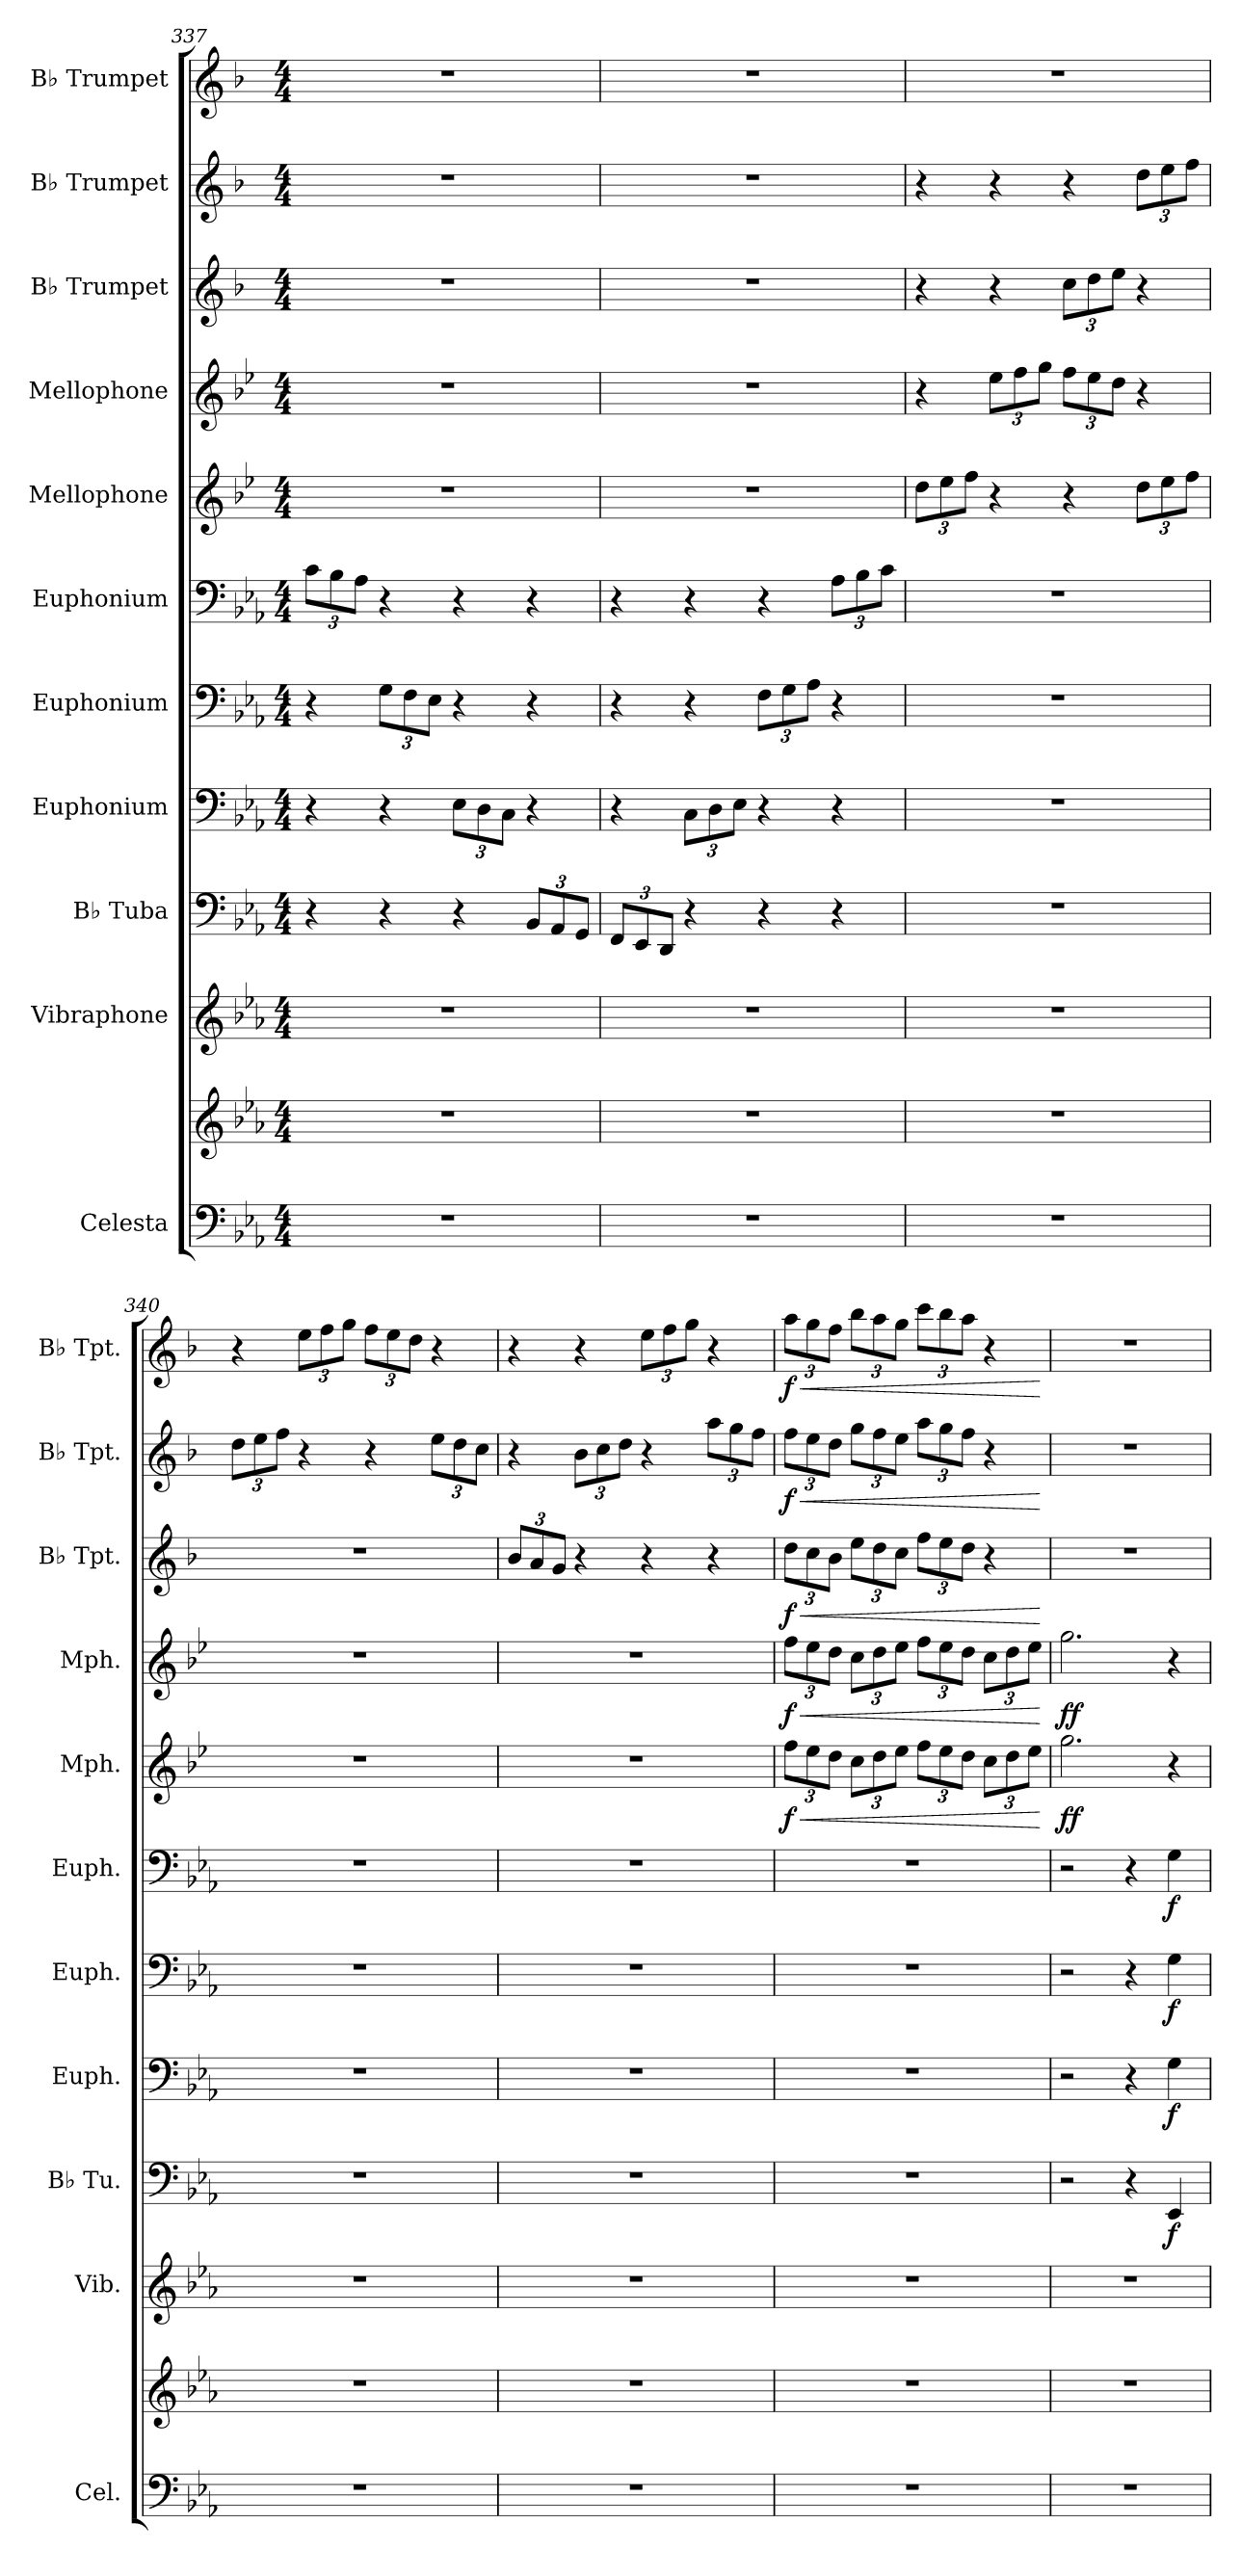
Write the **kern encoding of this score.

**kern	**kern	**kern	**kern	**dynam	**kern	**dynam	**kern	**dynam	**kern	**dynam	**kern	**dynam	**kern	**dynam	**kern	**dynam	**kern	**dynam	**kern	**dynam
*part11	*part11	*part10	*part9	*part9	*part8	*part8	*part7	*part7	*part6	*part6	*part5	*part5	*part4	*part4	*part3	*part3	*part2	*part2	*part1	*part1
*staff12	*staff11	*staff10	*staff9	*staff9	*staff8	*staff8	*staff7	*staff7	*staff6	*staff6	*staff5	*staff5	*staff4	*staff4	*staff3	*staff3	*staff2	*staff2	*staff1	*staff1
*I"Celesta	*	*I"Vibraphone	*I"B♭ Tuba	*	*I"Euphonium	*	*I"Euphonium	*	*I"Euphonium	*	*I"Mellophone	*	*I"Mellophone	*	*I"B♭ Trumpet	*	*I"B♭ Trumpet	*	*I"B♭ Trumpet	*
*I'Cel.	*	*I'Vib.	*I'B♭ Tu.	*	*I'Euph.	*	*I'Euph.	*	*I'Euph.	*	*I'Mph.	*	*I'Mph.	*	*I'B♭ Tpt.	*	*I'B♭ Tpt.	*	*I'B♭ Tpt.	*
*clefF4	*clefG2	*clefG2	*clefF4	*	*clefF4	*	*clefF4	*	*clefF4	*	*clefG2	*	*clefG2	*	*clefG2	*	*clefG2	*	*clefG2	*
*ITrd-7c-12	*ITrd-7c-12	*	*	*	*	*	*	*	*	*	*ITrd4c7	*	*ITrd4c7	*	*ITrd1c2	*	*ITrd1c2	*	*ITrd1c2	*
*k[b-e-a-]	*k[b-e-a-]	*k[b-e-a-]	*k[b-e-a-]	*	*k[b-e-a-]	*	*k[b-e-a-]	*	*k[b-e-a-]	*	*k[b-e-a-]	*	*k[b-e-a-]	*	*k[b-e-a-]	*	*k[b-e-a-]	*	*k[b-e-a-]	*
*M4/4	*M4/4	*M4/4	*M4/4	*	*M4/4	*	*M4/4	*	*M4/4	*	*M4/4	*	*M4/4	*	*M4/4	*	*M4/4	*	*M4/4	*
*	*	*	*	*	*	*	*	*	*Xbrackettup	*	*	*	*	*	*	*	*	*	*	*
=337	=337	=337	=337	=337	=337	=337	=337	=337	=337	=337	=337	=337	=337	=337	=337	=337	=337	=337	=337	=337
1r	1r	1r	4r	.	4r	.	4r	.	12c\L	.	1r	.	1r	.	1r	.	1r	.	1r	.
.	.	.	.	.	.	.	.	.	12B-\	.	.	.	.	.	.	.	.	.	.	.
.	.	.	.	.	.	.	.	.	12A-\J	.	.	.	.	.	.	.	.	.	.	.
*	*	*	*	*	*	*	*Xbrackettup	*	*	*	*	*	*	*	*	*	*	*	*	*
.	.	.	4r	.	4r	.	12G\L	.	4r	.	.	.	.	.	.	.	.	.	.	.
.	.	.	.	.	.	.	12F\	.	.	.	.	.	.	.	.	.	.	.	.	.
.	.	.	.	.	.	.	12E-\J	.	.	.	.	.	.	.	.	.	.	.	.	.
*	*	*	*	*	*Xbrackettup	*	*	*	*	*	*	*	*	*	*	*	*	*	*	*
.	.	.	4r	.	12E-\L	.	4r	.	4r	.	.	.	.	.	.	.	.	.	.	.
.	.	.	.	.	12D\	.	.	.	.	.	.	.	.	.	.	.	.	.	.	.
.	.	.	.	.	12C\J	.	.	.	.	.	.	.	.	.	.	.	.	.	.	.
*	*	*	*Xbrackettup	*	*	*	*	*	*	*	*	*	*	*	*	*	*	*	*	*
.	.	.	12BB-/L	.	4r	.	4r	.	4r	.	.	.	.	.	.	.	.	.	.	.
.	.	.	12AA-/	.	.	.	.	.	.	.	.	.	.	.	.	.	.	.	.	.
.	.	.	12GG/J	.	.	.	.	.	.	.	.	.	.	.	.	.	.	.	.	.
=338	=338	=338	=338	=338	=338	=338	=338	=338	=338	=338	=338	=338	=338	=338	=338	=338	=338	=338	=338	=338
1r	1r	1r	12FF/L	.	4r	.	4r	.	4r	.	1r	.	1r	.	1r	.	1r	.	1r	.
.	.	.	12EE-/	.	.	.	.	.	.	.	.	.	.	.	.	.	.	.	.	.
.	.	.	12DD/J	.	.	.	.	.	.	.	.	.	.	.	.	.	.	.	.	.
.	.	.	4r	.	12C\L	.	4r	.	4r	.	.	.	.	.	.	.	.	.	.	.
.	.	.	.	.	12D\	.	.	.	.	.	.	.	.	.	.	.	.	.	.	.
.	.	.	.	.	12E-\J	.	.	.	.	.	.	.	.	.	.	.	.	.	.	.
.	.	.	4r	.	4r	.	12F\L	.	4r	.	.	.	.	.	.	.	.	.	.	.
.	.	.	.	.	.	.	12G\	.	.	.	.	.	.	.	.	.	.	.	.	.
.	.	.	.	.	.	.	12A-\J	.	.	.	.	.	.	.	.	.	.	.	.	.
.	.	.	4r	.	4r	.	4r	.	12A-\L	.	.	.	.	.	.	.	.	.	.	.
.	.	.	.	.	.	.	.	.	12B-\	.	.	.	.	.	.	.	.	.	.	.
.	.	.	.	.	.	.	.	.	12c\J	.	.	.	.	.	.	.	.	.	.	.
!!LO:PB:g=z
=339	=339	=339	=339	=339	=339	=339	=339	=339	=339	=339	=339	=339	=339	=339	=339	=339	=339	=339	=339	=339
*	*	*	*	*	*	*	*	*	*	*	*Xbrackettup	*	*	*	*	*	*	*	*	*
1r	1r	1r	1r	.	1r	.	1r	.	1r	.	12g\L	.	4r	.	4r	.	4r	.	1r	.
.	.	.	.	.	.	.	.	.	.	.	12a-\	.	.	.	.	.	.	.	.	.
.	.	.	.	.	.	.	.	.	.	.	12b-\J	.	.	.	.	.	.	.	.	.
*	*	*	*	*	*	*	*	*	*	*	*	*	*Xbrackettup	*	*	*	*	*	*	*
.	.	.	.	.	.	.	.	.	.	.	4r	.	12a-\L	.	4r	.	4r	.	.	.
.	.	.	.	.	.	.	.	.	.	.	.	.	12b-\	.	.	.	.	.	.	.
.	.	.	.	.	.	.	.	.	.	.	.	.	12cc\J	.	.	.	.	.	.	.
*	*	*	*	*	*	*	*	*	*	*	*	*	*	*	*Xbrackettup	*	*	*	*	*
.	.	.	.	.	.	.	.	.	.	.	4r	.	12b-\L	.	12b-\L	.	4r	.	.	.
.	.	.	.	.	.	.	.	.	.	.	.	.	12a-\	.	12cc\	.	.	.	.	.
.	.	.	.	.	.	.	.	.	.	.	.	.	12g\J	.	12dd\J	.	.	.	.	.
*	*	*	*	*	*	*	*	*	*	*	*	*	*	*	*	*	*Xbrackettup	*	*	*
.	.	.	.	.	.	.	.	.	.	.	12g\L	.	4r	.	4r	.	12cc\L	.	.	.
.	.	.	.	.	.	.	.	.	.	.	12a-\	.	.	.	.	.	12dd\	.	.	.
.	.	.	.	.	.	.	.	.	.	.	12b-\J	.	.	.	.	.	12ee-\J	.	.	.
=340	=340	=340	=340	=340	=340	=340	=340	=340	=340	=340	=340	=340	=340	=340	=340	=340	=340	=340	=340	=340
1r	1r	1r	1r	.	1r	.	1r	.	1r	.	1r	.	1r	.	1r	.	12cc\L	.	4r	.
.	.	.	.	.	.	.	.	.	.	.	.	.	.	.	.	.	12dd\	.	.	.
.	.	.	.	.	.	.	.	.	.	.	.	.	.	.	.	.	12ee-\J	.	.	.
*	*	*	*	*	*	*	*	*	*	*	*	*	*	*	*	*	*	*	*Xbrackettup	*
.	.	.	.	.	.	.	.	.	.	.	.	.	.	.	.	.	4r	.	12dd\L	.
.	.	.	.	.	.	.	.	.	.	.	.	.	.	.	.	.	.	.	12ee-\	.
.	.	.	.	.	.	.	.	.	.	.	.	.	.	.	.	.	.	.	12ff\J	.
.	.	.	.	.	.	.	.	.	.	.	.	.	.	.	.	.	4r	.	12ee-\L	.
.	.	.	.	.	.	.	.	.	.	.	.	.	.	.	.	.	.	.	12dd\	.
.	.	.	.	.	.	.	.	.	.	.	.	.	.	.	.	.	.	.	12cc\J	.
.	.	.	.	.	.	.	.	.	.	.	.	.	.	.	.	.	12dd\L	.	4r	.
.	.	.	.	.	.	.	.	.	.	.	.	.	.	.	.	.	12cc\	.	.	.
.	.	.	.	.	.	.	.	.	.	.	.	.	.	.	.	.	12b-\J	.	.	.
=341	=341	=341	=341	=341	=341	=341	=341	=341	=341	=341	=341	=341	=341	=341	=341	=341	=341	=341	=341	=341
1r	1r	1r	1r	.	1r	.	1r	.	1r	.	1r	.	1r	.	12a-/L	.	4r	.	4r	.
.	.	.	.	.	.	.	.	.	.	.	.	.	.	.	12g/	.	.	.	.	.
.	.	.	.	.	.	.	.	.	.	.	.	.	.	.	12f/J	.	.	.	.	.
.	.	.	.	.	.	.	.	.	.	.	.	.	.	.	4r	.	12a-\L	.	4r	.
.	.	.	.	.	.	.	.	.	.	.	.	.	.	.	.	.	12b-\	.	.	.
.	.	.	.	.	.	.	.	.	.	.	.	.	.	.	.	.	12cc\J	.	.	.
.	.	.	.	.	.	.	.	.	.	.	.	.	.	.	4r	.	4r	.	12dd\L	.
.	.	.	.	.	.	.	.	.	.	.	.	.	.	.	.	.	.	.	12ee-\	.
.	.	.	.	.	.	.	.	.	.	.	.	.	.	.	.	.	.	.	12ff\J	.
.	.	.	.	.	.	.	.	.	.	.	.	.	.	.	4r	.	12gg\L	.	4r	.
.	.	.	.	.	.	.	.	.	.	.	.	.	.	.	.	.	12ff\	.	.	.
.	.	.	.	.	.	.	.	.	.	.	.	.	.	.	.	.	12ee-\J	.	.	.
!!LO:PB:g=z
=342	=342	=342	=342	=342	=342	=342	=342	=342	=342	=342	=342	=342	=342	=342	=342	=342	=342	=342	=342	=342
!	!	!	!	!	!	!	!	!	!	!	!	!LO:HP:b	!	!LO:HP:b	!	!LO:HP:b	!	!LO:HP:b	!	!LO:HP:b
!	!	!	!	!	!	!	!	!	!	!	!	!LO:DY:n=1:b	!	!LO:DY:n=1:b	!	!LO:DY:n=1:b	!	!LO:DY:n=1:b	!	!LO:DY:n=1:b
1r	1r	1r	1r	.	1r	.	1r	.	1r	.	12b-\L	< f	12b-\L	< f	12cc\L	< f	12ee-\L	< f	12gg\L	< f
.	.	.	.	.	.	.	.	.	.	.	12a-\	.	12a-\	.	12b-\	.	12dd\	.	12ff\	.
.	.	.	.	.	.	.	.	.	.	.	12g\J	.	12g\J	.	12a-\J	.	12cc\J	.	12ee-\J	.
.	.	.	.	.	.	.	.	.	.	.	12f\L	.	12f\L	.	12dd\L	.	12ff\L	.	12aa-\L	.
.	.	.	.	.	.	.	.	.	.	.	12g\	.	12g\	.	12cc\	.	12ee-\	.	12gg\	.
.	.	.	.	.	.	.	.	.	.	.	12a-\J	.	12a-\J	.	12b-\J	.	12dd\J	.	12ff\J	.
.	.	.	.	.	.	.	.	.	.	.	12b-\L	.	12b-\L	.	12ee-\L	.	12gg\L	.	12bb-\L	.
.	.	.	.	.	.	.	.	.	.	.	12a-\	.	12a-\	.	12dd\	.	12ff\	.	12aa-\	.
.	.	.	.	.	.	.	.	.	.	.	12g\J	.	12g\J	.	12cc\J	.	12ee-\J	.	12gg\J	.
.	.	.	.	.	.	.	.	.	.	.	12f\L	.	12f\L	.	4r	.	4r	.	4r	.
.	.	.	.	.	.	.	.	.	.	.	12g\	.	12g\	.	.	.	.	.	.	.
.	.	.	.	.	.	.	.	.	.	.	12a-\J	.	12a-\J	.	.	.	.	.	.	.
.	.	.	.	.	.	.	.	.	.	.	.	[	.	[	.	[	.	[	.	[
=343	=343	=343	=343	=343	=343	=343	=343	=343	=343	=343	=343	=343	=343	=343	=343	=343	=343	=343	=343	=343
!	!	!	!	!	!	!	!	!	!	!	!	!LO:DY:b	!	!LO:DY:b	!	!	!	!	!	!
1r	1r	1r	2r	.	2r	.	2r	.	2r	.	2.cc\	ff	2.cc\	ff	1r	.	1r	.	1r	.
.	.	.	4r	.	4r	.	4r	.	4r	.	.	.	.	.	.	.	.	.	.	.
!	!	!	!	!LO:DY:b	!	!LO:DY:b	!	!LO:DY:b	!	!LO:DY:b	!	!	!	!	!	!	!	!	!	!
.	.	.	4EE-/	f	4G\	f	4G\	f	4G\	f	4r	.	4r	.	.	.	.	.	.	.
=	=	=	=	=	=	=	=	=	=	=	=	=	=	=	=	=	=	=	=	=
*-	*-	*-	*-	*-	*-	*-	*-	*-	*-	*-	*-	*-	*-	*-	*-	*-	*-	*-	*-	*-
